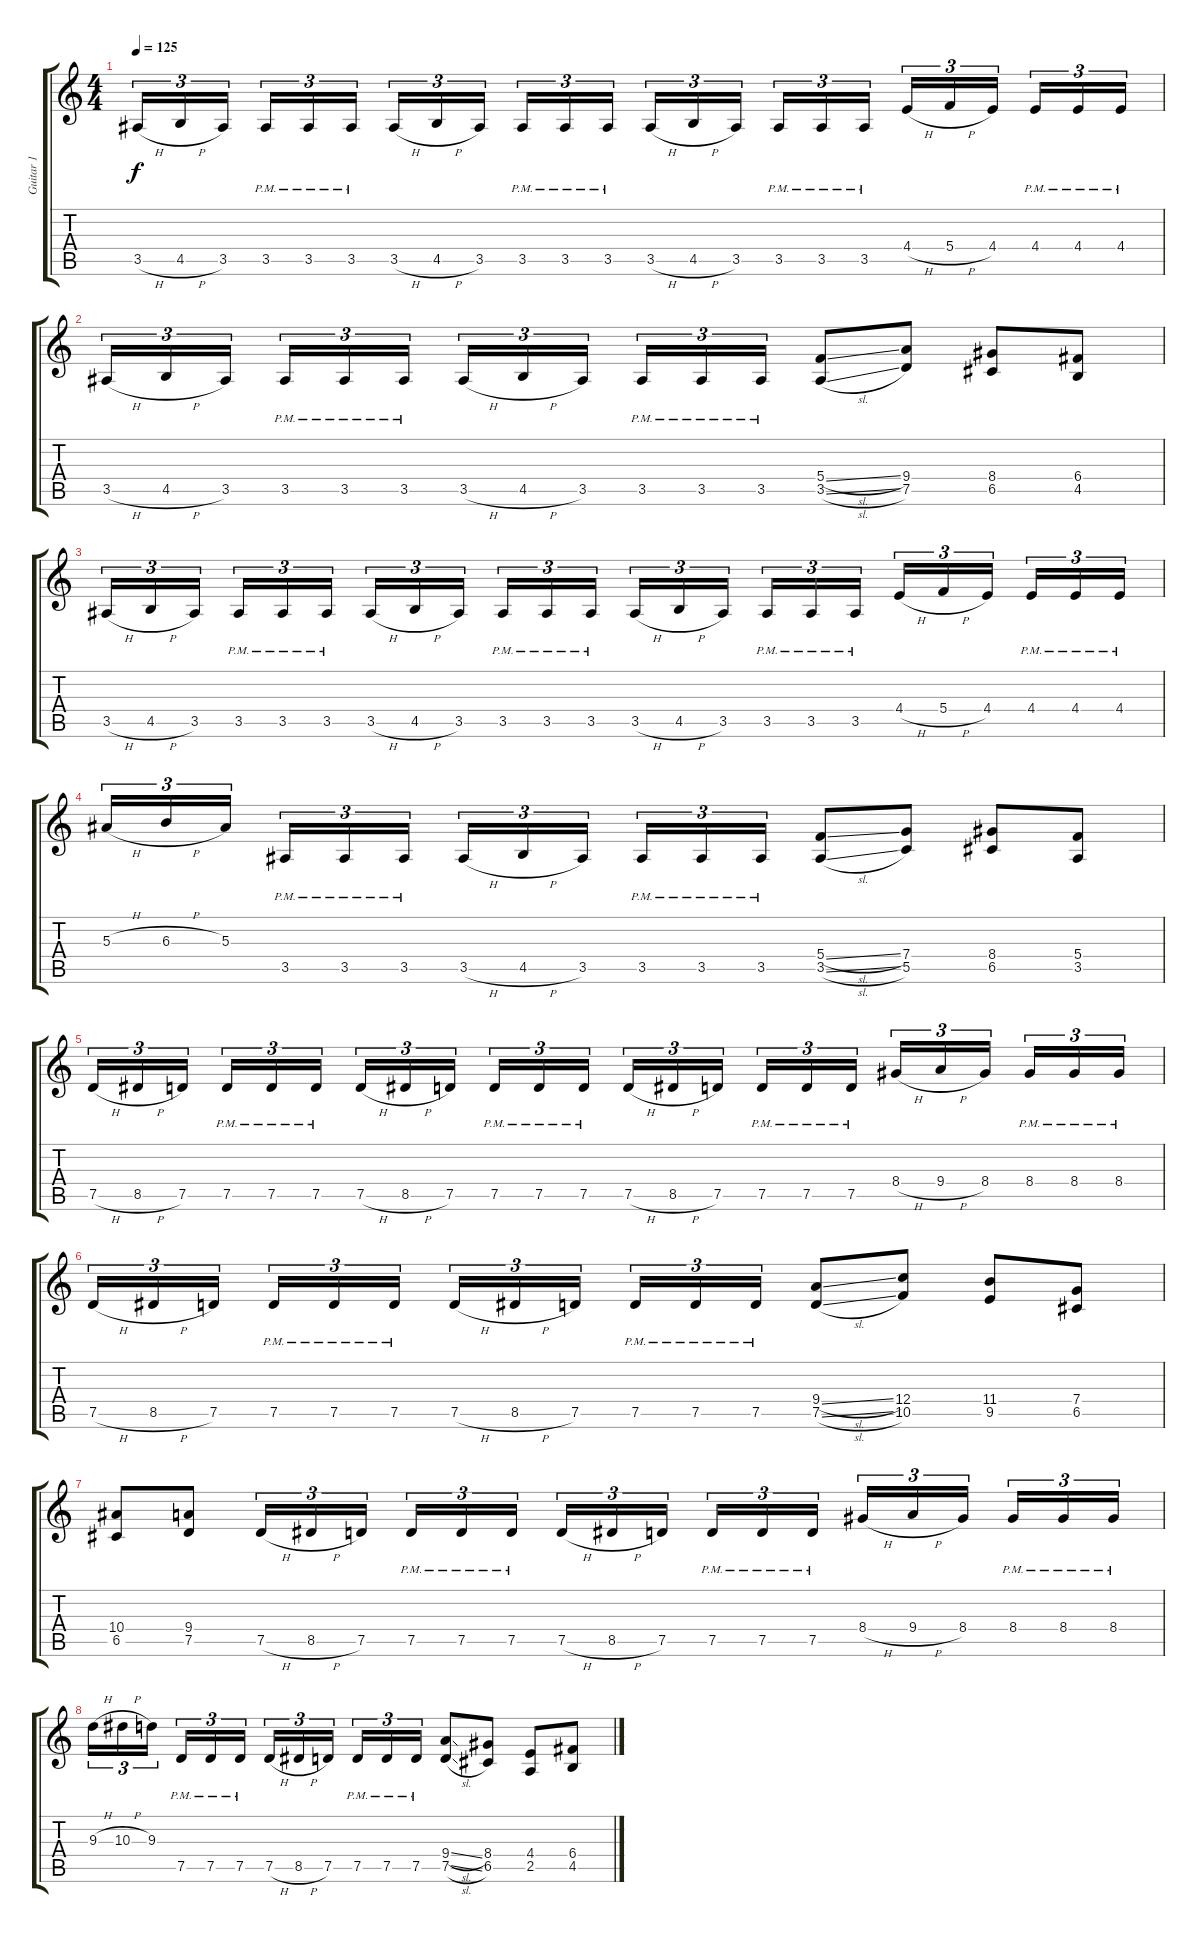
\track ("Guitar 1" "Guitar 1") {instrument distortionguitar}
\staff {score tabs}
\tuning (D4 A3 F3 C3 G2 D2) {hide}
\ts (4 4)
\tempo 125
\clef g2
\ks c
3.5{h}.16{tu (3 2) dy f} 4.5{h}.16{tu (3 2)} 3.5.16{tu (3 2)} 3.5{pm}.16{tu (3 2)} 3.5{pm}.16{tu (3 2)} 3.5{pm}.16{tu (3 2)} 3.5{h}.16{tu (3 2)} 4.5{h}.16{tu (3 2)} 3.5.16{tu (3 2)} 3.5{pm}.16{tu (3 2)} 3.5{pm}.16{tu (3 2)} 3.5{pm}.16{tu (3 2)} 3.5{h}.16{tu (3 2)} 4.5{h}.16{tu (3 2)} 3.5.16{tu (3 2)} 3.5{pm}.16{tu (3 2)} 3.5{pm}.16{tu (3 2)} 3.5{pm}.16{tu (3 2)} 4.4{h}.16{tu (3 2)} 5.4{h}.16{tu (3 2)} 4.4.16{tu (3 2)} 4.4{pm}.16{tu (3 2)} 4.4{pm}.16{tu (3 2)} 4.4{pm}.16{tu (3 2)} |
3.5{h}.16{tu (3 2)} 4.5{h}.16{tu (3 2)} 3.5.16{tu (3 2)} 3.5{pm}.16{tu (3 2)} 3.5{pm}.16{tu (3 2)} 3.5{pm}.16{tu (3 2)} 3.5{h}.16{tu (3 2)} 4.5{h}.16{tu (3 2)} 3.5.16{tu (3 2)} 3.5{pm}.16{tu (3 2)} 3.5{pm}.16{tu (3 2)} 3.5{pm}.16{tu (3 2)} (5.4{sl} 3.5{sl}).8 (9.4 7.5).8 (8.4 6.5).8 (6.4 4.5).8 |
3.5{h}.16{tu (3 2)} 4.5{h}.16{tu (3 2)} 3.5.16{tu (3 2)} 3.5{pm}.16{tu (3 2)} 3.5{pm}.16{tu (3 2)} 3.5{pm}.16{tu (3 2)} 3.5{h}.16{tu (3 2)} 4.5{h}.16{tu (3 2)} 3.5.16{tu (3 2)} 3.5{pm}.16{tu (3 2)} 3.5{pm}.16{tu (3 2)} 3.5{pm}.16{tu (3 2)} 3.5{h}.16{tu (3 2)} 4.5{h}.16{tu (3 2)} 3.5.16{tu (3 2)} 3.5{pm}.16{tu (3 2)} 3.5{pm}.16{tu (3 2)} 3.5{pm}.16{tu (3 2)} 4.4{h}.16{tu (3 2)} 5.4{h}.16{tu (3 2)} 4.4.16{tu (3 2)} 4.4{pm}.16{tu (3 2)} 4.4{pm}.16{tu (3 2)} 4.4{pm}.16{tu (3 2)} |
5.3{h}.16{tu (3 2)} 6.3{h}.16{tu (3 2)} 5.3.16{tu (3 2)} 3.5{pm}.16{tu (3 2)} 3.5{pm}.16{tu (3 2)} 3.5{pm}.16{tu (3 2)} 3.5{h}.16{tu (3 2)} 4.5{h}.16{tu (3 2)} 3.5.16{tu (3 2)} 3.5{pm}.16{tu (3 2)} 3.5{pm}.16{tu (3 2)} 3.5{pm}.16{tu (3 2)} (5.4{sl} 3.5{sl}).8 (7.4 5.5).8 (8.4 6.5).8 (5.4 3.5).8 |
7.5{h}.16{tu (3 2)} 8.5{h}.16{tu (3 2)} 7.5.16{tu (3 2)} 7.5{pm}.16{tu (3 2)} 7.5{pm}.16{tu (3 2)} 7.5{pm}.16{tu (3 2)} 7.5{h}.16{tu (3 2)} 8.5{h}.16{tu (3 2)} 7.5.16{tu (3 2)} 7.5{pm}.16{tu (3 2)} 7.5{pm}.16{tu (3 2)} 7.5{pm}.16{tu (3 2)} 7.5{h}.16{tu (3 2)} 8.5{h}.16{tu (3 2)} 7.5.16{tu (3 2)} 7.5{pm}.16{tu (3 2)} 7.5{pm}.16{tu (3 2)} 7.5{pm}.16{tu (3 2)} 8.4{h}.16{tu (3 2)} 9.4{h}.16{tu (3 2)} 8.4.16{tu (3 2)} 8.4{pm}.16{tu (3 2)} 8.4{pm}.16{tu (3 2)} 8.4{pm}.16{tu (3 2)} |
7.5{h}.16{tu (3 2)} 8.5{h}.16{tu (3 2)} 7.5.16{tu (3 2)} 7.5{pm}.16{tu (3 2)} 7.5{pm}.16{tu (3 2)} 7.5{pm}.16{tu (3 2)} 7.5{h}.16{tu (3 2)} 8.5{h}.16{tu (3 2)} 7.5.16{tu (3 2)} 7.5{pm}.16{tu (3 2)} 7.5{pm}.16{tu (3 2)} 7.5{pm}.16{tu (3 2)} (9.4{sl} 7.5{sl}).8 (12.4 10.5).8 (11.4 9.5).8 (7.4 6.5).8 |
(10.4 6.5).8 (9.4 7.5).8 7.5{h}.16{tu (3 2)} 8.5{h}.16{tu (3 2)} 7.5.16{tu (3 2)} 7.5{pm}.16{tu (3 2)} 7.5{pm}.16{tu (3 2)} 7.5{pm}.16{tu (3 2)} 7.5{h}.16{tu (3 2)} 8.5{h}.16{tu (3 2)} 7.5.16{tu (3 2)} 7.5{pm}.16{tu (3 2)} 7.5{pm}.16{tu (3 2)} 7.5{pm}.16{tu (3 2)} 8.4{h}.16{tu (3 2)} 9.4{h}.16{tu (3 2)} 8.4.16{tu (3 2)} 8.4{pm}.16{tu (3 2)} 8.4{pm}.16{tu (3 2)} 8.4{pm}.16{tu (3 2)} |
9.3{h}.16{tu (3 2)} 10.3{h}.16{tu (3 2)} 9.3.16{tu (3 2)} 7.5{pm}.16{tu (3 2)} 7.5{pm}.16{tu (3 2)} 7.5{pm}.16{tu (3 2)} 7.5{h}.16{tu (3 2)} 8.5{h}.16{tu (3 2)} 7.5.16{tu (3 2)} 7.5{pm}.16{tu (3 2)} 7.5{pm}.16{tu (3 2)} 7.5{pm}.16{tu (3 2)} (9.4{sl} 7.5{sl}).8 (8.4 6.5).8 (4.4 2.5).8 (6.4 4.5).8
